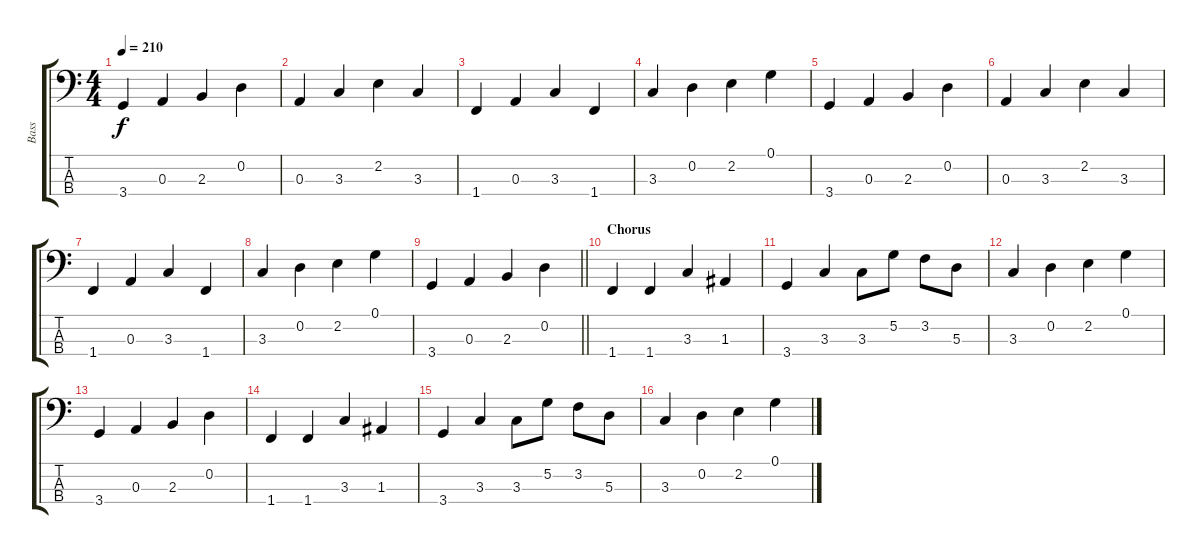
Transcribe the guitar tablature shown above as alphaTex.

\track ("Bass" "Bass") {instrument electricbassfinger}
\staff {score tabs}
\tuning (G2 D2 A1 E1) {hide}
\ts (4 4)
\tempo 210
\clef f4
\ks c
3.4.4{dy f} 0.3.4 2.3.4 0.2.4 |
0.3.4 3.3.4 2.2.4 3.3.4 |
1.4.4 0.3.4 3.3.4 1.4.4 |
3.3.4 0.2.4 2.2.4 0.1.4 |
3.4.4 0.3.4 2.3.4 0.2.4 |
0.3.4 3.3.4 2.2.4 3.3.4 |
1.4.4 0.3.4 3.3.4 1.4.4 |
3.3.4 0.2.4 2.2.4 0.1.4 |
\barLineRight lightlight
3.4.4 0.3.4 2.3.4 0.2.4 |
\section ("" "Chorus")
1.4.4 1.4.4 3.3.4 1.3.4 |
3.4.4 3.3.4 3.3.8 5.2.8 3.2.8 5.3.8 |
3.3.4 0.2.4 2.2.4 0.1.4 |
3.4.4 0.3.4 2.3.4 0.2.4 |
1.4.4 1.4.4 3.3.4 1.3.4 |
3.4.4 3.3.4 3.3.8 5.2.8 3.2.8 5.3.8 |
3.3.4 0.2.4 2.2.4 0.1.4
